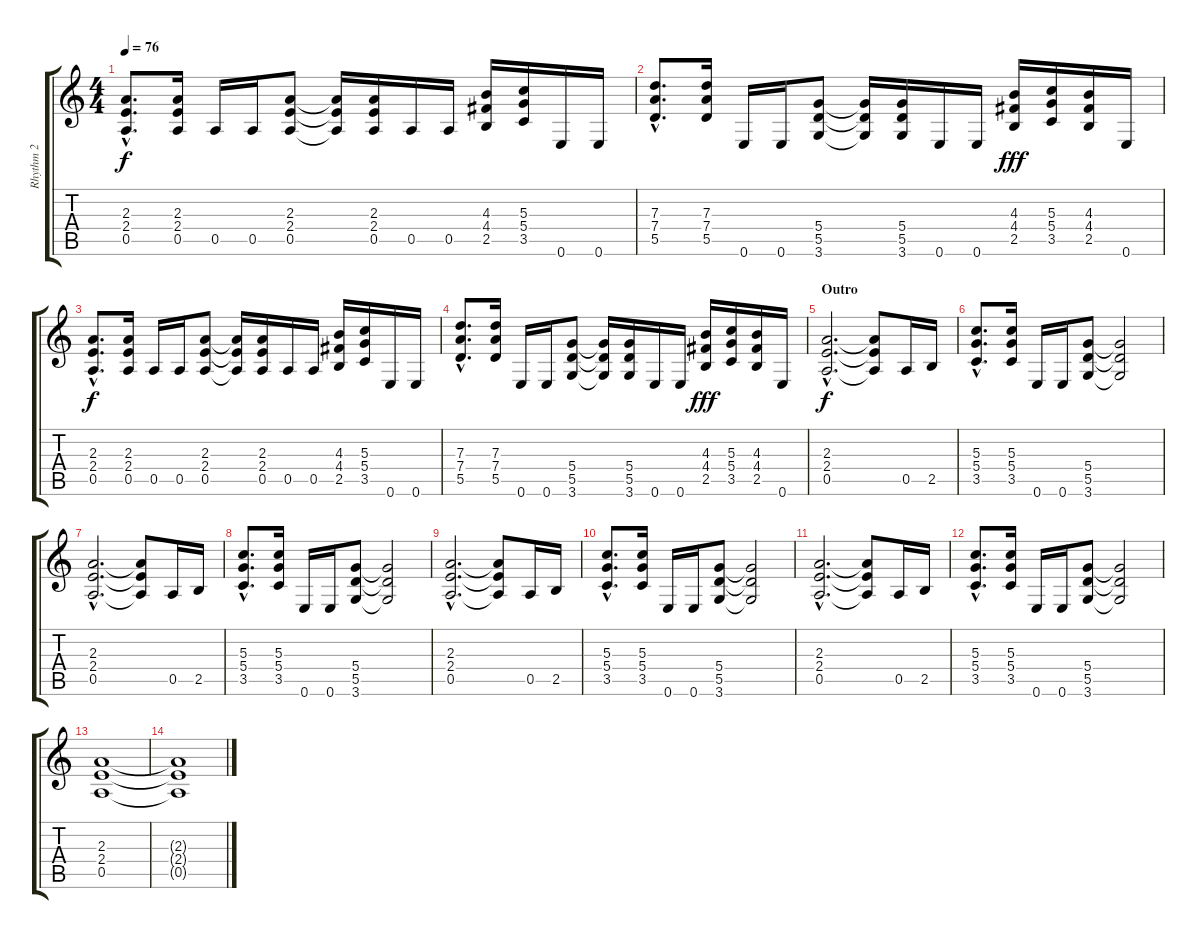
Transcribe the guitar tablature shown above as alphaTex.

\track ("Rhythm 2" "Rhythm 2") {instrument electricguitarjazz}
\staff {score tabs}
\tuning (E4 B3 G3 D3 A2 E2) {hide}
\ts (4 4)
\tempo 76
\clef g2
\ks c
(2.3{hac} 2.4{hac} 0.5{hac}).8{d dy f} (2.3 2.4 0.5).16 0.5.16 0.5.16 (2.3 2.4 0.5).8 (2.3{t} 2.4{t} 0.5{t}).16 (2.3 2.4 0.5).16 0.5.16 0.5.16 (4.3 4.4 2.5).16 (5.3 5.4 3.5).16 0.6.16 0.6.16 |
(7.3{hac} 7.4{hac} 5.5{hac}).8{d} (7.3 7.4 5.5).16 0.6.16 0.6.16 (5.4 5.5 3.6).8 (5.4{t} 5.5{t} 3.6{t}).16 (5.4 5.5 3.6).16 0.6.16 0.6.16 (4.3 4.4 2.5).16{dy fff} (5.3 5.4 3.5).16 (4.3 4.4 2.5).16 0.6.16 |
(2.3{hac} 2.4{hac} 0.5{hac}).8{d dy f} (2.3 2.4 0.5).16 0.5.16 0.5.16 (2.3 2.4 0.5).8 (2.3{t} 2.4{t} 0.5{t}).16 (2.3 2.4 0.5).16 0.5.16 0.5.16 (4.3 4.4 2.5).16 (5.3 5.4 3.5).16 0.6.16 0.6.16 |
(7.3{hac} 7.4{hac} 5.5{hac}).8{d} (7.3 7.4 5.5).16 0.6.16 0.6.16 (5.4 5.5 3.6).8 (5.4{t} 5.5{t} 3.6{t}).16 (5.4 5.5 3.6).16 0.6.16 0.6.16 (4.3 4.4 2.5).16{dy fff} (5.3 5.4 3.5).16 (4.3 4.4 2.5).16 0.6.16 |
\section ("" "Outro")
(2.3{hac} 2.4{hac} 0.5{hac}).2{d dy f} (2.3{t} 2.4{t} 0.5{t}).8 0.5.16 2.5.16 |
(5.3{hac} 5.4{hac} 3.5{hac}).8{d} (5.3 5.4 3.5).16 0.6.16 0.6.16 (5.4 5.5 3.6).8 (5.4{t} 5.5{t} 3.6{t}).2 |
(2.3{hac} 2.4{hac} 0.5{hac}).2{d} (2.3{t} 2.4{t} 0.5{t}).8 0.5.16 2.5.16 |
(5.3{hac} 5.4{hac} 3.5{hac}).8{d} (5.3 5.4 3.5).16 0.6.16 0.6.16 (5.4 5.5 3.6).8 (5.4{t} 5.5{t} 3.6{t}).2 |
(2.3{hac} 2.4{hac} 0.5{hac}).2{d} (2.3{t} 2.4{t} 0.5{t}).8 0.5.16 2.5.16 |
(5.3{hac} 5.4{hac} 3.5{hac}).8{d} (5.3 5.4 3.5).16 0.6.16 0.6.16 (5.4 5.5 3.6).8 (5.4{t} 5.5{t} 3.6{t}).2 |
(2.3{hac} 2.4{hac} 0.5{hac}).2{d} (2.3{t} 2.4{t} 0.5{t}).8 0.5.16 2.5.16 |
(5.3{hac} 5.4{hac} 3.5{hac}).8{d} (5.3 5.4 3.5).16 0.6.16 0.6.16 (5.4 5.5 3.6).8 (5.4{t} 5.5{t} 3.6{t}).2 |
(2.3 2.4 0.5).1{volume 0} |
(2.3{t} 2.4{t} 0.5{t}).1
